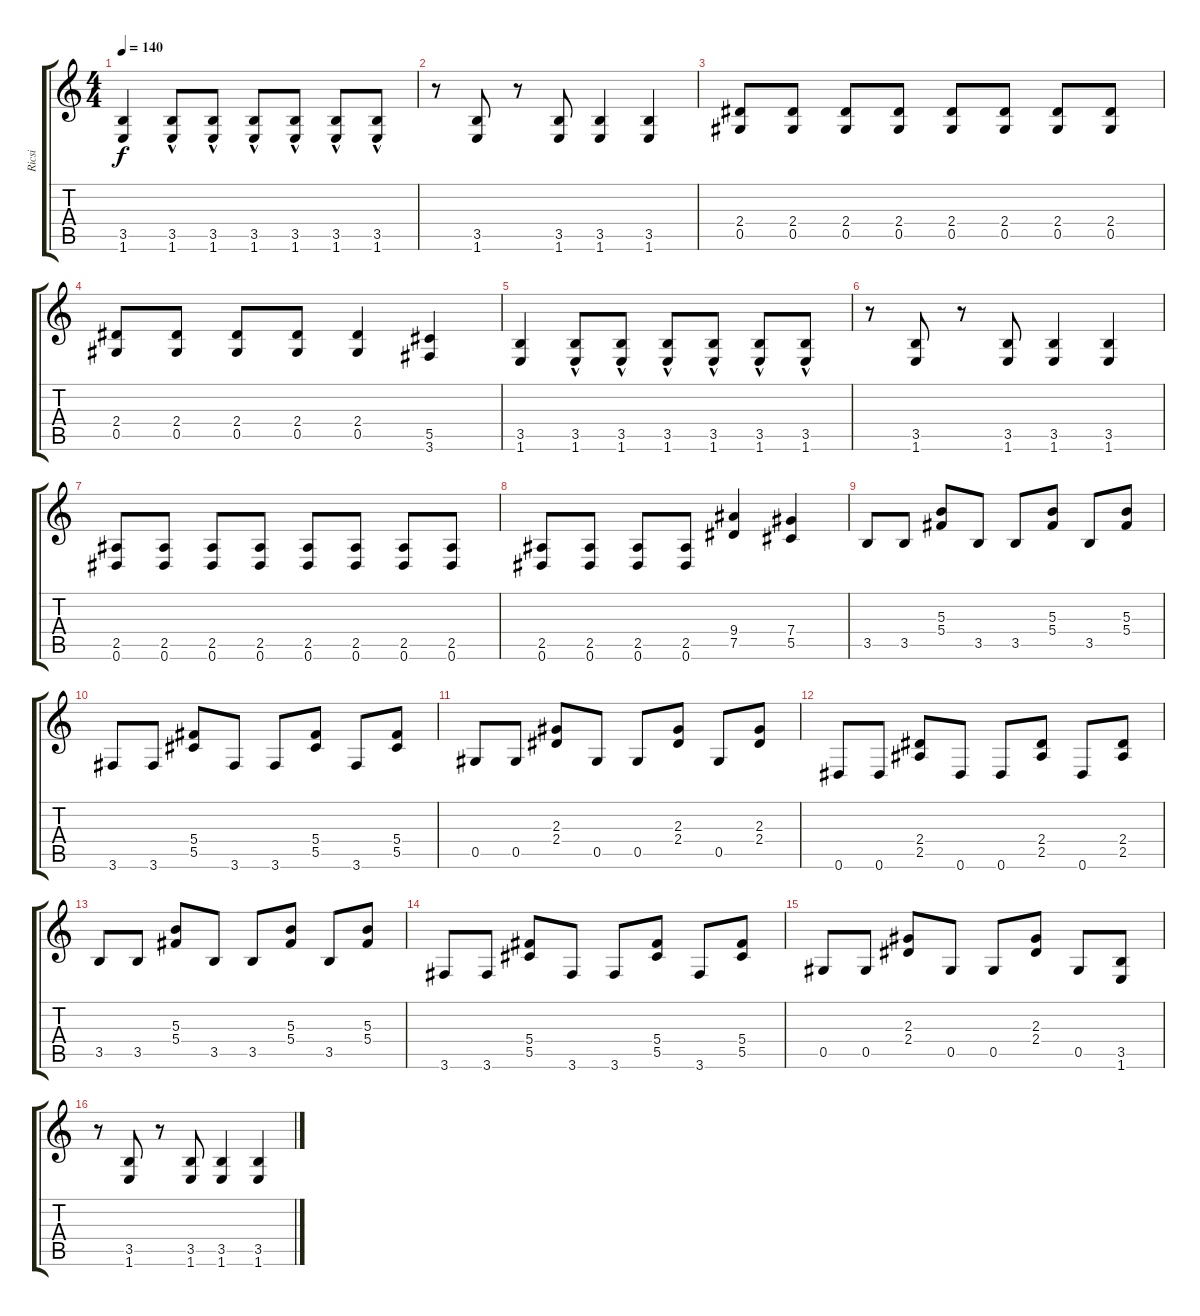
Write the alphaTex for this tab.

\track ("Ricsi" "Ricsi") {instrument distortionguitar}
\staff {score tabs}
\tuning (Eb4 Bb3 Gb3 Db3 Ab2 Eb2) {hide}
\ts (4 4)
\tempo 140
\clef g2
\ks c
(3.5 1.6).4{dy f instrument distortionguitar} (3.5{hac} 1.6{hac}).8 (3.5{hac} 1.6{hac}).8 (3.5{hac} 1.6{hac}).8 (3.5{hac} 1.6{hac}).8 (3.5{hac} 1.6{hac}).8 (3.5{hac} 1.6{hac}).8 |
r.8 (3.5 1.6).8 r.8 (3.5 1.6).8 (3.5 1.6).4 (3.5 1.6).4 |
(2.4 0.5).8 (2.4 0.5).8 (2.4 0.5).8 (2.4 0.5).8 (2.4 0.5).8 (2.4 0.5).8 (2.4 0.5).8 (2.4 0.5).8 |
(2.4 0.5).8 (2.4 0.5).8 (2.4 0.5).8 (2.4 0.5).8 (2.4 0.5).4 (5.5 3.6).4 |
(3.5 1.6).4 (3.5{hac} 1.6{hac}).8 (3.5{hac} 1.6{hac}).8 (3.5{hac} 1.6{hac}).8 (3.5{hac} 1.6{hac}).8 (3.5{hac} 1.6{hac}).8 (3.5{hac} 1.6{hac}).8 |
r.8 (3.5 1.6).8 r.8 (3.5 1.6).8 (3.5 1.6).4 (3.5 1.6).4 |
(2.5 0.6).8 (2.5 0.6).8 (2.5 0.6).8 (2.5 0.6).8 (2.5 0.6).8 (2.5 0.6).8 (2.5 0.6).8 (2.5 0.6).8 |
(2.5 0.6).8 (2.5 0.6).8 (2.5 0.6).8 (2.5 0.6).8 (9.4 7.5).4 (7.4 5.5).4 |
3.5.8 3.5.8 (5.3 5.4).8 3.5.8 3.5.8 (5.3 5.4).8 3.5.8 (5.3 5.4).8 |
3.6.8 3.6.8 (5.4 5.5).8 3.6.8 3.6.8 (5.4 5.5).8 3.6.8 (5.4 5.5).8 |
0.5.8 0.5.8 (2.3 2.4).8 0.5.8 0.5.8 (2.3 2.4).8 0.5.8 (2.3 2.4).8 |
0.6.8 0.6.8 (2.4 2.5).8 0.6.8 0.6.8 (2.4 2.5).8 0.6.8 (2.4 2.5).8 |
3.5.8 3.5.8 (5.3 5.4).8 3.5.8 3.5.8 (5.3 5.4).8 3.5.8 (5.3 5.4).8 |
3.6.8 3.6.8 (5.4 5.5).8 3.6.8 3.6.8 (5.4 5.5).8 3.6.8 (5.4 5.5).8 |
0.5.8 0.5.8 (2.3 2.4).8 0.5.8 0.5.8 (2.3 2.4).8 0.5.8 (3.5 1.6).8 |
r.8 (3.5 1.6).8 r.8 (3.5 1.6).8 (3.5 1.6).4 (3.5 1.6).4
